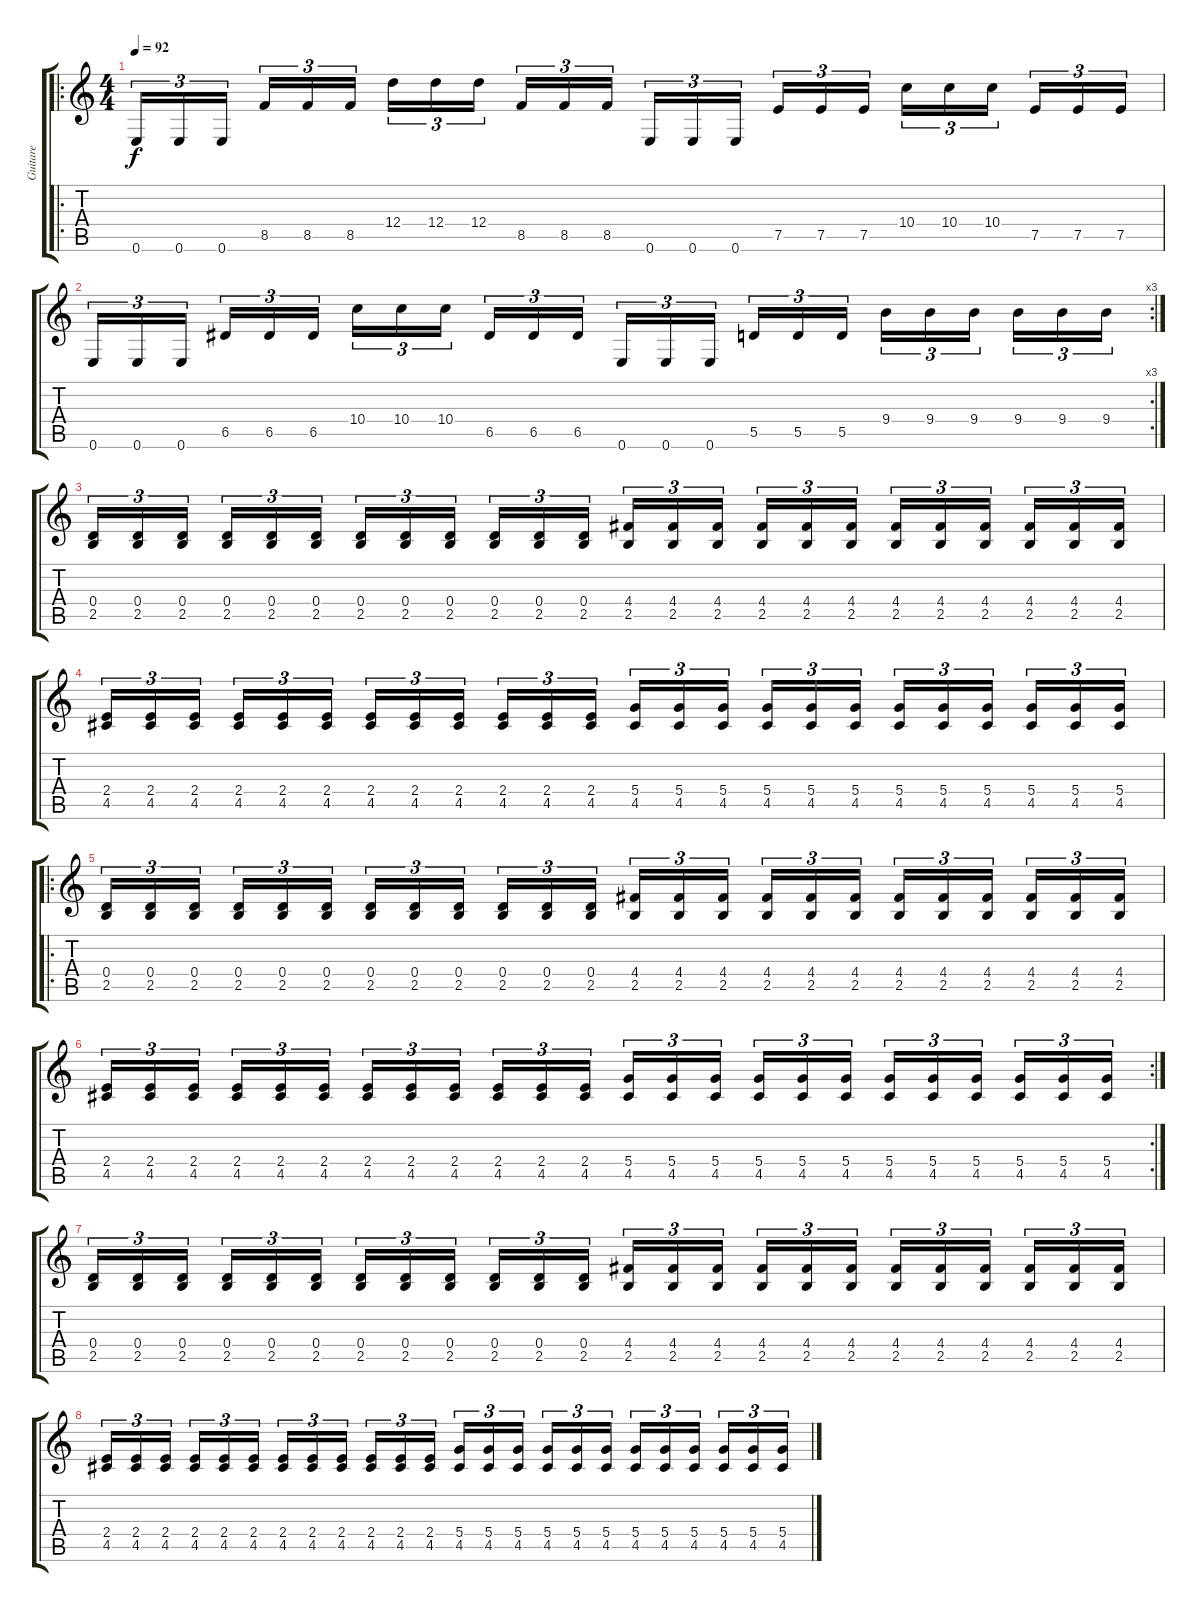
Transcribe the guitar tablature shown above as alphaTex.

\track ("Guitare" "Guitare") {instrument overdrivenguitar}
\staff {score tabs}
\tuning (E4 B3 G3 D3 A2 E2) {hide}
\ro
\ts (4 4)
\tempo 92
\clef g2
\ks c
0.6.16{tu (3 2) dy f} 0.6.16{tu (3 2)} 0.6.16{tu (3 2) beam splitsecondary} 8.5.16{tu (3 2)} 8.5.16{tu (3 2)} 8.5.16{tu (3 2)} 12.4.16{tu (3 2)} 12.4.16{tu (3 2)} 12.4.16{tu (3 2) beam splitsecondary} 8.5.16{tu (3 2)} 8.5.16{tu (3 2)} 8.5.16{tu (3 2)} 0.6.16{tu (3 2)} 0.6.16{tu (3 2)} 0.6.16{tu (3 2) beam splitsecondary} 7.5.16{tu (3 2)} 7.5.16{tu (3 2)} 7.5.16{tu (3 2)} 10.4.16{tu (3 2)} 10.4.16{tu (3 2)} 10.4.16{tu (3 2) beam splitsecondary} 7.5.16{tu (3 2)} 7.5.16{tu (3 2)} 7.5.16{tu (3 2)} |
\rc 3
0.6.16{tu (3 2)} 0.6.16{tu (3 2)} 0.6.16{tu (3 2) beam splitsecondary} 6.5.16{tu (3 2)} 6.5.16{tu (3 2)} 6.5.16{tu (3 2)} 10.4.16{tu (3 2)} 10.4.16{tu (3 2)} 10.4.16{tu (3 2) beam splitsecondary} 6.5.16{tu (3 2)} 6.5.16{tu (3 2)} 6.5.16{tu (3 2)} 0.6.16{tu (3 2)} 0.6.16{tu (3 2)} 0.6.16{tu (3 2) beam splitsecondary} 5.5.16{tu (3 2)} 5.5.16{tu (3 2)} 5.5.16{tu (3 2)} 9.4.16{tu (3 2)} 9.4.16{tu (3 2)} 9.4.16{tu (3 2) beam splitsecondary} 9.4.16{tu (3 2)} 9.4.16{tu (3 2)} 9.4.16{tu (3 2)} |
(0.4 2.5).16{tu (3 2)} (0.4 2.5).16{tu (3 2)} (0.4 2.5).16{tu (3 2) beam splitsecondary} (0.4 2.5).16{tu (3 2)} (0.4 2.5).16{tu (3 2)} (0.4 2.5).16{tu (3 2)} (0.4 2.5).16{tu (3 2)} (0.4 2.5).16{tu (3 2)} (0.4 2.5).16{tu (3 2) beam splitsecondary} (0.4 2.5).16{tu (3 2)} (0.4 2.5).16{tu (3 2)} (0.4 2.5).16{tu (3 2)} (4.4 2.5).16{tu (3 2)} (4.4 2.5).16{tu (3 2)} (4.4 2.5).16{tu (3 2) beam splitsecondary} (4.4 2.5).16{tu (3 2)} (4.4 2.5).16{tu (3 2)} (4.4 2.5).16{tu (3 2)} (4.4 2.5).16{tu (3 2)} (4.4 2.5).16{tu (3 2)} (4.4 2.5).16{tu (3 2) beam splitsecondary} (4.4 2.5).16{tu (3 2)} (4.4 2.5).16{tu (3 2)} (4.4 2.5).16{tu (3 2)} |
(2.4 4.5).16{tu (3 2)} (2.4 4.5).16{tu (3 2)} (2.4 4.5).16{tu (3 2) beam splitsecondary} (2.4 4.5).16{tu (3 2)} (2.4 4.5).16{tu (3 2)} (2.4 4.5).16{tu (3 2)} (2.4 4.5).16{tu (3 2)} (2.4 4.5).16{tu (3 2)} (2.4 4.5).16{tu (3 2) beam splitsecondary} (2.4 4.5).16{tu (3 2)} (2.4 4.5).16{tu (3 2)} (2.4 4.5).16{tu (3 2)} (5.4 4.5).16{tu (3 2)} (5.4 4.5).16{tu (3 2)} (5.4 4.5).16{tu (3 2) beam splitsecondary} (5.4 4.5).16{tu (3 2)} (5.4 4.5).16{tu (3 2)} (5.4 4.5).16{tu (3 2)} (5.4 4.5).16{tu (3 2)} (5.4 4.5).16{tu (3 2)} (5.4 4.5).16{tu (3 2) beam splitsecondary} (5.4 4.5).16{tu (3 2)} (5.4 4.5).16{tu (3 2)} (5.4 4.5).16{tu (3 2)} |
\ro
(0.4 2.5).16{tu (3 2)} (0.4 2.5).16{tu (3 2)} (0.4 2.5).16{tu (3 2) beam splitsecondary} (0.4 2.5).16{tu (3 2)} (0.4 2.5).16{tu (3 2)} (0.4 2.5).16{tu (3 2)} (0.4 2.5).16{tu (3 2)} (0.4 2.5).16{tu (3 2)} (0.4 2.5).16{tu (3 2) beam splitsecondary} (0.4 2.5).16{tu (3 2)} (0.4 2.5).16{tu (3 2)} (0.4 2.5).16{tu (3 2)} (4.4 2.5).16{tu (3 2)} (4.4 2.5).16{tu (3 2)} (4.4 2.5).16{tu (3 2) beam splitsecondary} (4.4 2.5).16{tu (3 2)} (4.4 2.5).16{tu (3 2)} (4.4 2.5).16{tu (3 2)} (4.4 2.5).16{tu (3 2)} (4.4 2.5).16{tu (3 2)} (4.4 2.5).16{tu (3 2) beam splitsecondary} (4.4 2.5).16{tu (3 2)} (4.4 2.5).16{tu (3 2)} (4.4 2.5).16{tu (3 2)} |
\rc 2
(2.4 4.5).16{tu (3 2)} (2.4 4.5).16{tu (3 2)} (2.4 4.5).16{tu (3 2) beam splitsecondary} (2.4 4.5).16{tu (3 2)} (2.4 4.5).16{tu (3 2)} (2.4 4.5).16{tu (3 2)} (2.4 4.5).16{tu (3 2)} (2.4 4.5).16{tu (3 2)} (2.4 4.5).16{tu (3 2) beam splitsecondary} (2.4 4.5).16{tu (3 2)} (2.4 4.5).16{tu (3 2)} (2.4 4.5).16{tu (3 2)} (5.4 4.5).16{tu (3 2)} (5.4 4.5).16{tu (3 2)} (5.4 4.5).16{tu (3 2) beam splitsecondary} (5.4 4.5).16{tu (3 2)} (5.4 4.5).16{tu (3 2)} (5.4 4.5).16{tu (3 2)} (5.4 4.5).16{tu (3 2)} (5.4 4.5).16{tu (3 2)} (5.4 4.5).16{tu (3 2) beam splitsecondary} (5.4 4.5).16{tu (3 2)} (5.4 4.5).16{tu (3 2)} (5.4 4.5).16{tu (3 2)} |
(0.4 2.5).16{tu (3 2)} (0.4 2.5).16{tu (3 2)} (0.4 2.5).16{tu (3 2) beam splitsecondary} (0.4 2.5).16{tu (3 2)} (0.4 2.5).16{tu (3 2)} (0.4 2.5).16{tu (3 2)} (0.4 2.5).16{tu (3 2)} (0.4 2.5).16{tu (3 2)} (0.4 2.5).16{tu (3 2) beam splitsecondary} (0.4 2.5).16{tu (3 2)} (0.4 2.5).16{tu (3 2)} (0.4 2.5).16{tu (3 2)} (4.4 2.5).16{tu (3 2)} (4.4 2.5).16{tu (3 2)} (4.4 2.5).16{tu (3 2) beam splitsecondary} (4.4 2.5).16{tu (3 2)} (4.4 2.5).16{tu (3 2)} (4.4 2.5).16{tu (3 2)} (4.4 2.5).16{tu (3 2)} (4.4 2.5).16{tu (3 2)} (4.4 2.5).16{tu (3 2) beam splitsecondary} (4.4 2.5).16{tu (3 2)} (4.4 2.5).16{tu (3 2)} (4.4 2.5).16{tu (3 2)} |
(2.4 4.5).16{tu (3 2)} (2.4 4.5).16{tu (3 2)} (2.4 4.5).16{tu (3 2) beam splitsecondary} (2.4 4.5).16{tu (3 2)} (2.4 4.5).16{tu (3 2)} (2.4 4.5).16{tu (3 2)} (2.4 4.5).16{tu (3 2)} (2.4 4.5).16{tu (3 2)} (2.4 4.5).16{tu (3 2) beam splitsecondary} (2.4 4.5).16{tu (3 2)} (2.4 4.5).16{tu (3 2)} (2.4 4.5).16{tu (3 2)} (5.4 4.5).16{tu (3 2)} (5.4 4.5).16{tu (3 2)} (5.4 4.5).16{tu (3 2) beam splitsecondary} (5.4 4.5).16{tu (3 2)} (5.4 4.5).16{tu (3 2)} (5.4 4.5).16{tu (3 2)} (5.4 4.5).16{tu (3 2)} (5.4 4.5).16{tu (3 2)} (5.4 4.5).16{tu (3 2) beam splitsecondary} (5.4 4.5).16{tu (3 2)} (5.4 4.5).16{tu (3 2)} (5.4 4.5).16{tu (3 2)}
